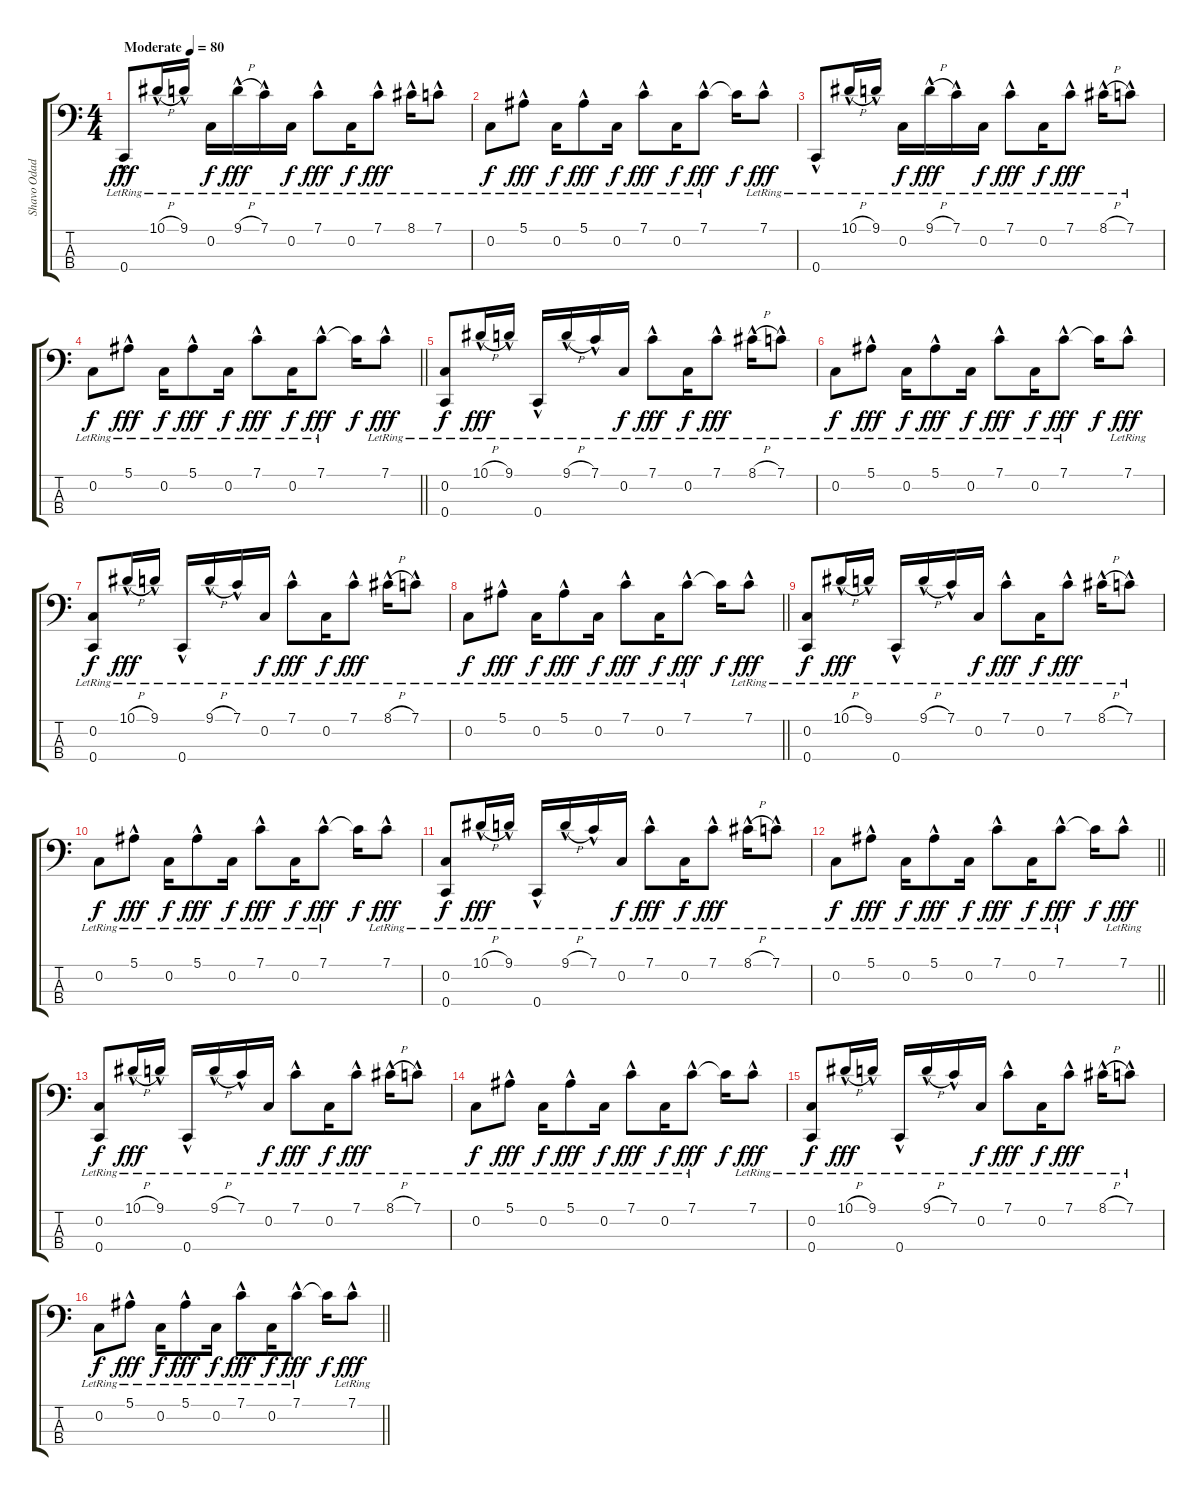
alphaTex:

\track ("Shavo Odadjian" "Shavo Odad") {instrument electricbasspick}
\staff {score tabs}
\tuning (F2 C2 G1 C1) {hide}
\ts (4 4)
\tempo (80 "Moderate")
\clef f4
\ks c
0.4{hac lr}.8{dy fff instrument electricbasspick} 10.1{h hac lr}.16 9.1{hac lr}.16 0.2{lr}.16{dy f} 9.1{h hac lr}.16{dy fff} 7.1{hac lr}.16 0.2{lr}.16{dy f} 7.1{hac lr}.8{dy fff} 0.2{lr}.16{dy f} 7.1{hac lr}.8{dy fff} 8.1{hac lr}.16 7.1{hac lr}.8 |
0.2{lr}.8{dy f} 5.1{hac lr}.8{dy fff} 0.2{lr}.16{dy f} 5.1{hac lr}.8{dy fff} 0.2{lr}.16{dy f} 7.1{hac lr}.8{dy fff} 0.2{lr}.16{dy f} 7.1{hac lr}.8{dy fff} 7.1{t}.16{dy f} 7.1{hac lr}.8{dy fff} |
0.4{hac lr}.8 10.1{h hac lr}.16 9.1{hac lr}.16 0.2{lr}.16{dy f} 9.1{h hac lr}.16{dy fff} 7.1{hac lr}.16 0.2{lr}.16{dy f} 7.1{hac lr}.8{dy fff} 0.2{lr}.16{dy f} 7.1{hac lr}.8{dy fff} 8.1{h hac lr}.16 7.1{hac lr}.8 |
\barLineRight lightlight
0.2{lr}.8{dy f} 5.1{hac lr}.8{dy fff} 0.2{lr}.16{dy f} 5.1{hac lr}.8{dy fff} 0.2{lr}.16{dy f} 7.1{hac lr}.8{dy fff} 0.2{lr}.16{dy f} 7.1{hac lr}.8{dy fff} 7.1{t}.16{dy f} 7.1{hac lr}.8{dy fff} |
(0.2{lr} 0.4{lr}).8{dy f} 10.1{h hac lr}.16{dy fff} 9.1{hac lr}.16 0.4{hac lr}.16 9.1{h hac lr}.16 7.1{hac lr}.16 0.2{lr}.16{dy f} 7.1{hac lr}.8{dy fff} 0.2{lr}.16{dy f} 7.1{hac lr}.8{dy fff} 8.1{h hac lr}.16 7.1{hac lr}.8 |
0.2{lr}.8{dy f} 5.1{hac lr}.8{dy fff} 0.2{lr}.16{dy f} 5.1{hac lr}.8{dy fff} 0.2{lr}.16{dy f} 7.1{hac lr}.8{dy fff} 0.2{lr}.16{dy f} 7.1{hac lr}.8{dy fff} 7.1{t}.16{dy f} 7.1{hac lr}.8{dy fff} |
(0.2{lr} 0.4{lr}).8{dy f} 10.1{h hac lr}.16{dy fff} 9.1{hac lr}.16 0.4{hac lr}.16 9.1{h hac lr}.16 7.1{hac lr}.16 0.2{lr}.16{dy f} 7.1{hac lr}.8{dy fff} 0.2{lr}.16{dy f} 7.1{hac lr}.8{dy fff} 8.1{h hac lr}.16 7.1{hac lr}.8 |
\barLineRight lightlight
0.2{lr}.8{dy f} 5.1{hac lr}.8{dy fff} 0.2{lr}.16{dy f} 5.1{hac lr}.8{dy fff} 0.2{lr}.16{dy f} 7.1{hac lr}.8{dy fff} 0.2{lr}.16{dy f} 7.1{hac lr}.8{dy fff} 7.1{t}.16{dy f} 7.1{hac lr}.8{dy fff} |
(0.2{lr} 0.4{lr}).8{dy f} 10.1{h hac lr}.16{dy fff} 9.1{hac lr}.16 0.4{hac lr}.16 9.1{h hac lr}.16 7.1{hac lr}.16 0.2{lr}.16{dy f} 7.1{hac lr}.8{dy fff} 0.2{lr}.16{dy f} 7.1{hac lr}.8{dy fff} 8.1{h hac lr}.16 7.1{hac lr}.8 |
0.2{lr}.8{dy f} 5.1{hac lr}.8{dy fff} 0.2{lr}.16{dy f} 5.1{hac lr}.8{dy fff} 0.2{lr}.16{dy f} 7.1{hac lr}.8{dy fff} 0.2{lr}.16{dy f} 7.1{hac lr}.8{dy fff} 7.1{t}.16{dy f} 7.1{hac lr}.8{dy fff} |
(0.2{lr} 0.4{lr}).8{dy f} 10.1{h hac lr}.16{dy fff} 9.1{hac lr}.16 0.4{hac lr}.16 9.1{h hac lr}.16 7.1{hac lr}.16 0.2{lr}.16{dy f} 7.1{hac lr}.8{dy fff} 0.2{lr}.16{dy f} 7.1{hac lr}.8{dy fff} 8.1{h hac lr}.16 7.1{hac lr}.8 |
\barLineRight lightlight
0.2{lr}.8{dy f} 5.1{hac lr}.8{dy fff} 0.2{lr}.16{dy f} 5.1{hac lr}.8{dy fff} 0.2{lr}.16{dy f} 7.1{hac lr}.8{dy fff} 0.2{lr}.16{dy f} 7.1{hac lr}.8{dy fff} 7.1{t}.16{dy f} 7.1{hac lr}.8{dy fff} |
(0.2{lr} 0.4{lr}).8{dy f} 10.1{h hac lr}.16{dy fff} 9.1{hac lr}.16 0.4{hac lr}.16 9.1{h hac lr}.16 7.1{hac lr}.16 0.2{lr}.16{dy f} 7.1{hac lr}.8{dy fff} 0.2{lr}.16{dy f} 7.1{hac lr}.8{dy fff} 8.1{h hac lr}.16 7.1{hac lr}.8 |
0.2{lr}.8{dy f} 5.1{hac lr}.8{dy fff} 0.2{lr}.16{dy f} 5.1{hac lr}.8{dy fff} 0.2{lr}.16{dy f} 7.1{hac lr}.8{dy fff} 0.2{lr}.16{dy f} 7.1{hac lr}.8{dy fff} 7.1{t}.16{dy f} 7.1{hac lr}.8{dy fff} |
(0.2{lr} 0.4{lr}).8{dy f} 10.1{h hac lr}.16{dy fff} 9.1{hac lr}.16 0.4{hac lr}.16 9.1{h hac lr}.16 7.1{hac lr}.16 0.2{lr}.16{dy f} 7.1{hac lr}.8{dy fff} 0.2{lr}.16{dy f} 7.1{hac lr}.8{dy fff} 8.1{h hac lr}.16 7.1{hac lr}.8 |
\barLineRight lightlight
0.2{lr}.8{dy f} 5.1{hac lr}.8{dy fff} 0.2{lr}.16{dy f} 5.1{hac lr}.8{dy fff} 0.2{lr}.16{dy f} 7.1{hac lr}.8{dy fff} 0.2{lr}.16{dy f} 7.1{hac lr}.8{dy fff} 7.1{t}.16{dy f} 7.1{hac lr}.8{dy fff}
